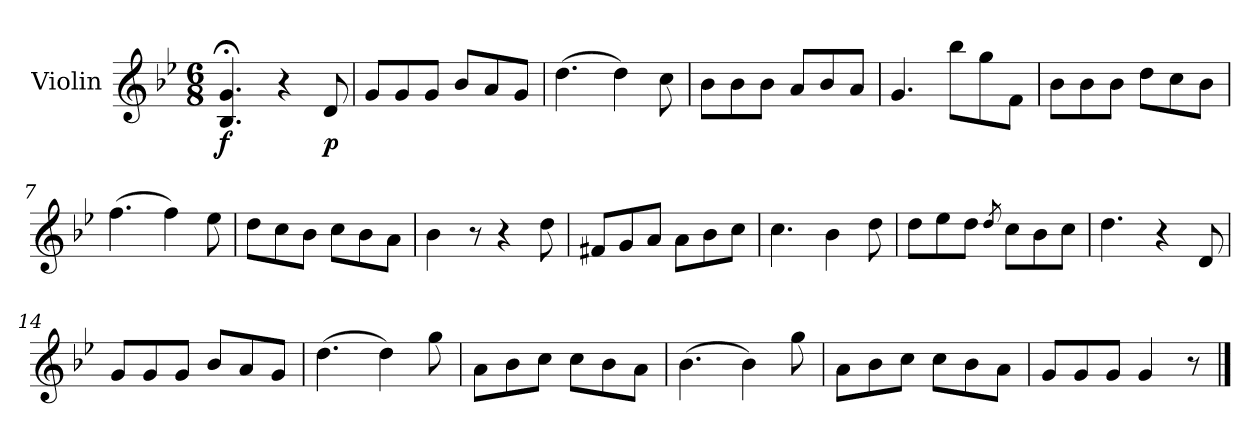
**kern	**dynam
*part1	*part1
*staff1	*staff1
*I"Violin	*
*I'Vln.	*
*clefG2	*
*k[b-e-]	*
*M6/8	*
=1	=1
!	!LO:DY:b
4.B-;</ 4.g;</	f
4r	.
!	!LO:DY:b
8d/	p
=2	=2
8g/L	.
8g/	.
8g/J	.
8b-/L	.
8a/	.
8g/J	.
=3	=3
(>4.dd\	.
4dd\)	.
8cc\	.
=4	=4
8b-\L	.
8b-\	.
8b-\J	.
8a/L	.
8b-/	.
8a/J	.
=5	=5
4.g/	.
8bb-\L	.
8gg\	.
8f\J	.
=6	=6
8b-\L	.
8b-\	.
8b-\J	.
8dd\L	.
8cc\	.
8b-\J	.
!!LO:LB:g=z
=7	=7
(>4.ff\	.
4ff\)	.
8ee-\	.
=8	=8
8dd\L	.
8cc\	.
8b-\J	.
8cc\L	.
8b-\	.
8a\J	.
=9	=9
4b-\	.
8r	.
4r	.
8dd\	.
=10	=10
8f#X/L	.
8g/	.
8a/J	.
8a\L	.
8b-\	.
8cc\J	.
=11	=11
4.cc\	.
4b-\	.
8dd\	.
=12	=12
8dd\L	.
8ee-\	.
8dd\J	.
8qdd/	.
8cc\L	.
8b-\	.
8cc\J	.
=13	=13
4.dd\	.
4r	.
8d/	.
!!LO:LB:g=z
=14	=14
8g/L	.
8g/	.
8g/J	.
8b-/L	.
8a/	.
8g/J	.
=15	=15
(>4.dd\	.
4dd\)	.
8gg\	.
=16	=16
8a\L	.
8b-\	.
8cc\J	.
8cc\L	.
8b-\	.
8a\J	.
=17	=17
(>4.b-\	.
4b-\)	.
8gg\	.
=18	=18
8a\L	.
8b-\	.
8cc\J	.
8cc\L	.
8b-\	.
8a\J	.
=19	=19
8g/L	.
8g/	.
8g/J	.
4g/	.
8r	.
==	==
*-	*-
